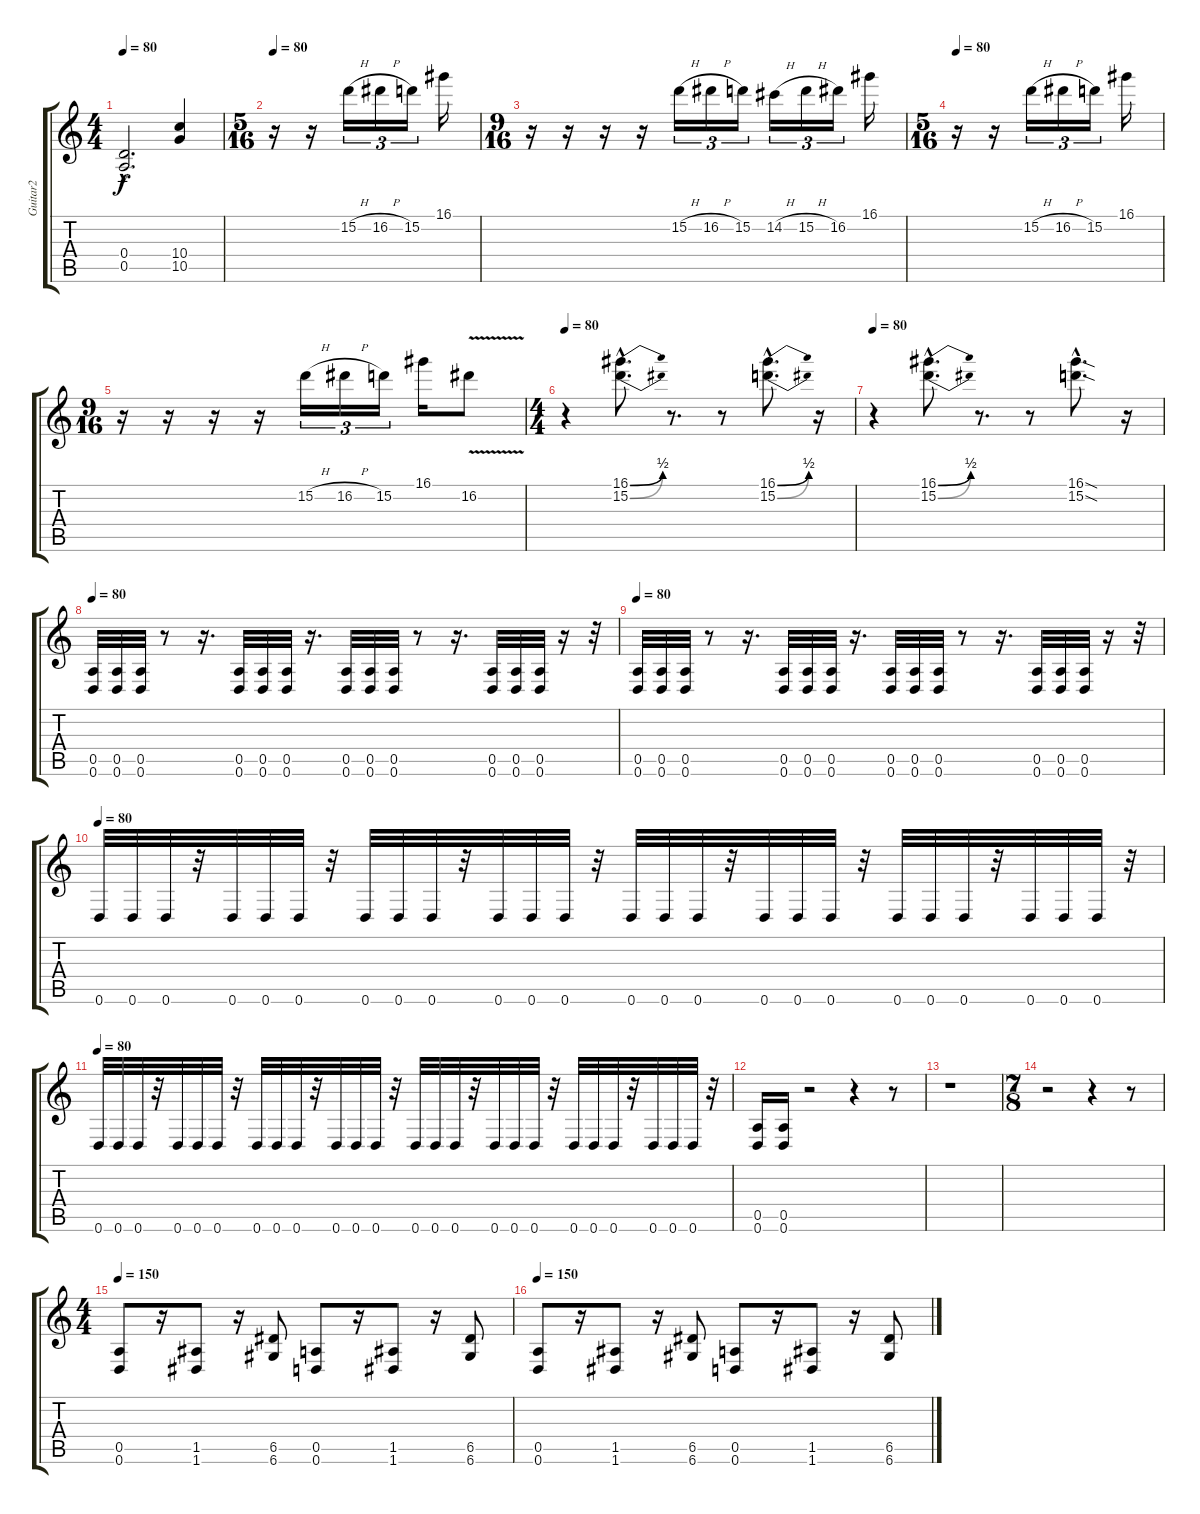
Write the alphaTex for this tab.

\track ("Guitar2" "Guitar2") {instrument electricguitarclean}
\staff {score tabs}
\tuning (E4 B3 G3 D3 A2 D2) {hide}
\ts (4 4)
\tempo 80
\clef g2
\ks c
(0.4{hac t} 0.5{hac t}).2{d dy f} (10.4 10.5).4 |
\ts (5 16)
\tempo 80
r.16 r.16 15.2{h}.16{tu (3 2)} 16.2{h}.16{tu (3 2)} 15.2.16{tu (3 2)} 16.1.16 |
\ts (9 16)
r.16 r.16 r.16 r.16 15.2{h}.16{tu (3 2)} 16.2{h}.16{tu (3 2)} 15.2.16{tu (3 2)} 14.2{h}.16{tu (3 2)} 15.2{h}.16{tu (3 2)} 16.2.16{tu (3 2)} 16.1.16 |
\ts (5 16)
\tempo 80
r.16 r.16 15.2{h}.16{tu (3 2)} 16.2{h}.16{tu (3 2)} 15.2.16{tu (3 2)} 16.1.16 |
\ts (9 16)
r.16 r.16 r.16 r.16 15.2{h}.16{tu (3 2)} 16.2{h}.16{tu (3 2)} 15.2.16{tu (3 2)} 16.1.16 16.2{v}.8 |
\ts (4 4)
\tempo 80
r.4 (16.1{be (bend 0 0 60 2) hac} 15.2{be (bend 0 0 60 2) hac}).8{d} r.8{d} r.8 (16.1{be (bend 0 0 60 2) hac} 15.2{be (bend 0 0 60 2) hac}).8{d} r.16 |
\tempo 80
r.4 (16.1{be (bend 0 0 60 2) hac} 15.2{be (bend 0 0 60 2) hac}).8{d} r.8{d} r.8 (16.1{sod hac} 15.2{sod hac}).8{d} r.16 |
\tempo 80
(0.5 0.6).32 (0.5 0.6).32 (0.5 0.6).32 r.8 r.16{d} (0.5 0.6).32 (0.5 0.6).32 (0.5 0.6).32 r.16{d} (0.5 0.6).32 (0.5 0.6).32 (0.5 0.6).32 r.8 r.16{d} (0.5 0.6).32 (0.5 0.6).32 (0.5 0.6).32 r.16 r.32 |
\tempo 80
(0.5 0.6).32 (0.5 0.6).32 (0.5 0.6).32 r.8 r.16{d} (0.5 0.6).32 (0.5 0.6).32 (0.5 0.6).32 r.16{d} (0.5 0.6).32 (0.5 0.6).32 (0.5 0.6).32 r.8 r.16{d} (0.5 0.6).32 (0.5 0.6).32 (0.5 0.6).32 r.16 r.32 |
\tempo 80
0.6.32 0.6.32 0.6.32 r.32 0.6.32 0.6.32 0.6.32 r.32 0.6.32 0.6.32 0.6.32 r.32 0.6.32 0.6.32 0.6.32 r.32 0.6.32 0.6.32 0.6.32 r.32 0.6.32 0.6.32 0.6.32 r.32 0.6.32 0.6.32 0.6.32 r.32 0.6.32 0.6.32 0.6.32 r.32 |
\tempo 80
0.6.32 0.6.32 0.6.32 r.32 0.6.32 0.6.32 0.6.32 r.32 0.6.32 0.6.32 0.6.32 r.32 0.6.32 0.6.32 0.6.32 r.32 0.6.32 0.6.32 0.6.32 r.32 0.6.32 0.6.32 0.6.32 r.32 0.6.32 0.6.32 0.6.32 r.32 0.6.32 0.6.32 0.6.32 r.32 |
(0.5 0.6).16 (0.5 0.6).16 r.2 r.4 r.8 |
r.1 |
\ts (7 8)
r.2 r.4 r.8 |
\ts (4 4)
\tempo 150
(0.5 0.6).8 r.16 (1.5 1.6).8 r.16 (6.5 6.6).8 (0.5 0.6).8 r.16 (1.5 1.6).8 r.16 (6.5 6.6).8 |
\tempo 150
(0.5 0.6).8 r.16 (1.5 1.6).8 r.16 (6.5 6.6).8 (0.5 0.6).8 r.16 (1.5 1.6).8 r.16 (6.5 6.6).8
